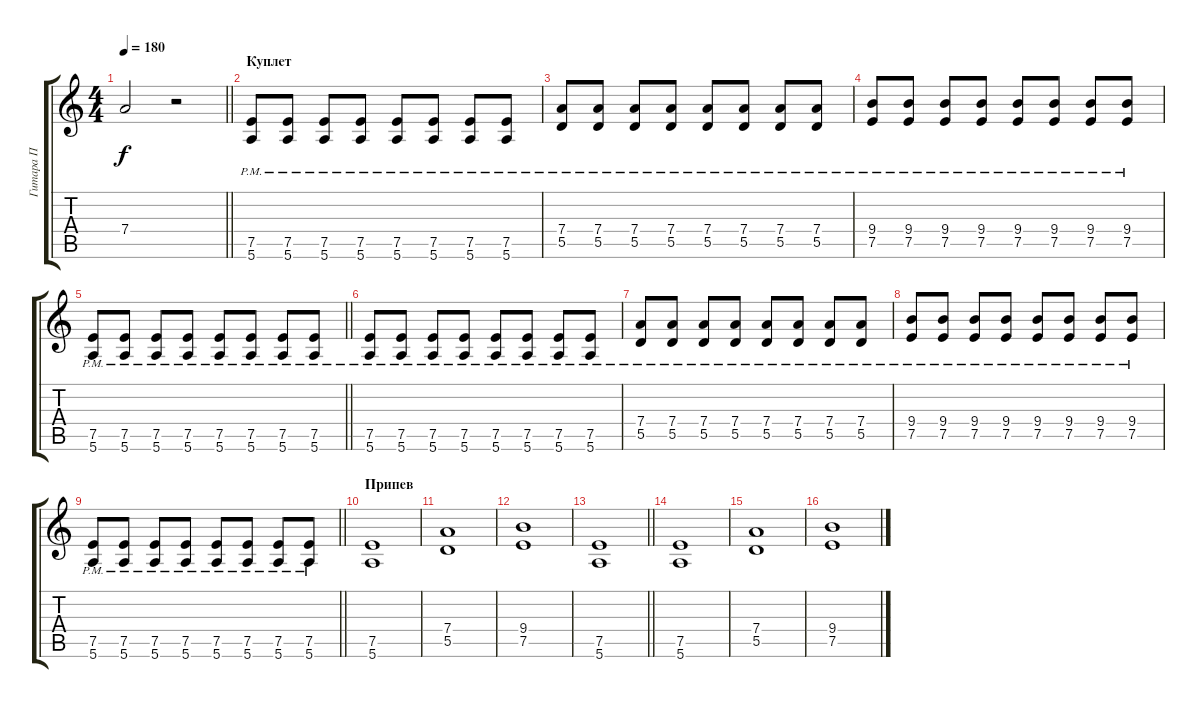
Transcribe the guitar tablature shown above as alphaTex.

\track ("Гитара П" "Гитара П") {instrument overdrivenguitar}
\staff {score tabs}
\tuning (E4 B3 G3 D3 A2 E2) {hide}
\ts (4 4)
\tempo 180
\clef g2
\barLineRight lightlight
\ks c
7.4.2{dy f} r.2 |
\section ("" "Куплет")
(7.5{pm} 5.6{pm}).8 (7.5{pm} 5.6{pm}).8 (7.5{pm} 5.6{pm}).8 (7.5{pm} 5.6{pm}).8 (7.5{pm} 5.6{pm}).8 (7.5{pm} 5.6{pm}).8 (7.5{pm} 5.6{pm}).8 (7.5{pm} 5.6{pm}).8 |
(7.4{pm} 5.5{pm}).8 (7.4{pm} 5.5{pm}).8 (7.4{pm} 5.5{pm}).8 (7.4{pm} 5.5{pm}).8 (7.4{pm} 5.5{pm}).8 (7.4{pm} 5.5{pm}).8 (7.4{pm} 5.5{pm}).8 (7.4{pm} 5.5{pm}).8 |
(9.4{pm} 7.5{pm}).8 (9.4{pm} 7.5{pm}).8 (9.4{pm} 7.5{pm}).8 (9.4{pm} 7.5{pm}).8 (9.4{pm} 7.5{pm}).8 (9.4{pm} 7.5{pm}).8 (9.4{pm} 7.5{pm}).8 (9.4{pm} 7.5{pm}).8 |
\barLineRight lightlight
(7.5{pm} 5.6{pm}).8 (7.5{pm} 5.6{pm}).8 (7.5{pm} 5.6{pm}).8 (7.5{pm} 5.6{pm}).8 (7.5{pm} 5.6{pm}).8 (7.5{pm} 5.6{pm}).8 (7.5{pm} 5.6{pm}).8 (7.5{pm} 5.6{pm}).8 |
(7.5{pm} 5.6{pm}).8 (7.5{pm} 5.6{pm}).8 (7.5{pm} 5.6{pm}).8 (7.5{pm} 5.6{pm}).8 (7.5{pm} 5.6{pm}).8 (7.5{pm} 5.6{pm}).8 (7.5{pm} 5.6{pm}).8 (7.5{pm} 5.6{pm}).8 |
(7.4{pm} 5.5{pm}).8 (7.4{pm} 5.5{pm}).8 (7.4{pm} 5.5{pm}).8 (7.4{pm} 5.5{pm}).8 (7.4{pm} 5.5{pm}).8 (7.4{pm} 5.5{pm}).8 (7.4{pm} 5.5{pm}).8 (7.4{pm} 5.5{pm}).8 |
(9.4{pm} 7.5{pm}).8 (9.4{pm} 7.5{pm}).8 (9.4{pm} 7.5{pm}).8 (9.4{pm} 7.5{pm}).8 (9.4{pm} 7.5{pm}).8 (9.4{pm} 7.5{pm}).8 (9.4{pm} 7.5{pm}).8 (9.4{pm} 7.5{pm}).8 |
\barLineRight lightlight
(7.5{pm} 5.6{pm}).8 (7.5{pm} 5.6{pm}).8 (7.5{pm} 5.6{pm}).8 (7.5{pm} 5.6{pm}).8 (7.5{pm} 5.6{pm}).8 (7.5{pm} 5.6{pm}).8 (7.5{pm} 5.6{pm}).8 (7.5{pm} 5.6{pm}).8 |
\section ("" "Припев")
(7.5 5.6).1 |
(7.4 5.5).1 |
(9.4 7.5).1 |
\barLineRight lightlight
(7.5 5.6).1 |
(7.5 5.6).1 |
(7.4 5.5).1 |
(9.4 7.5).1
